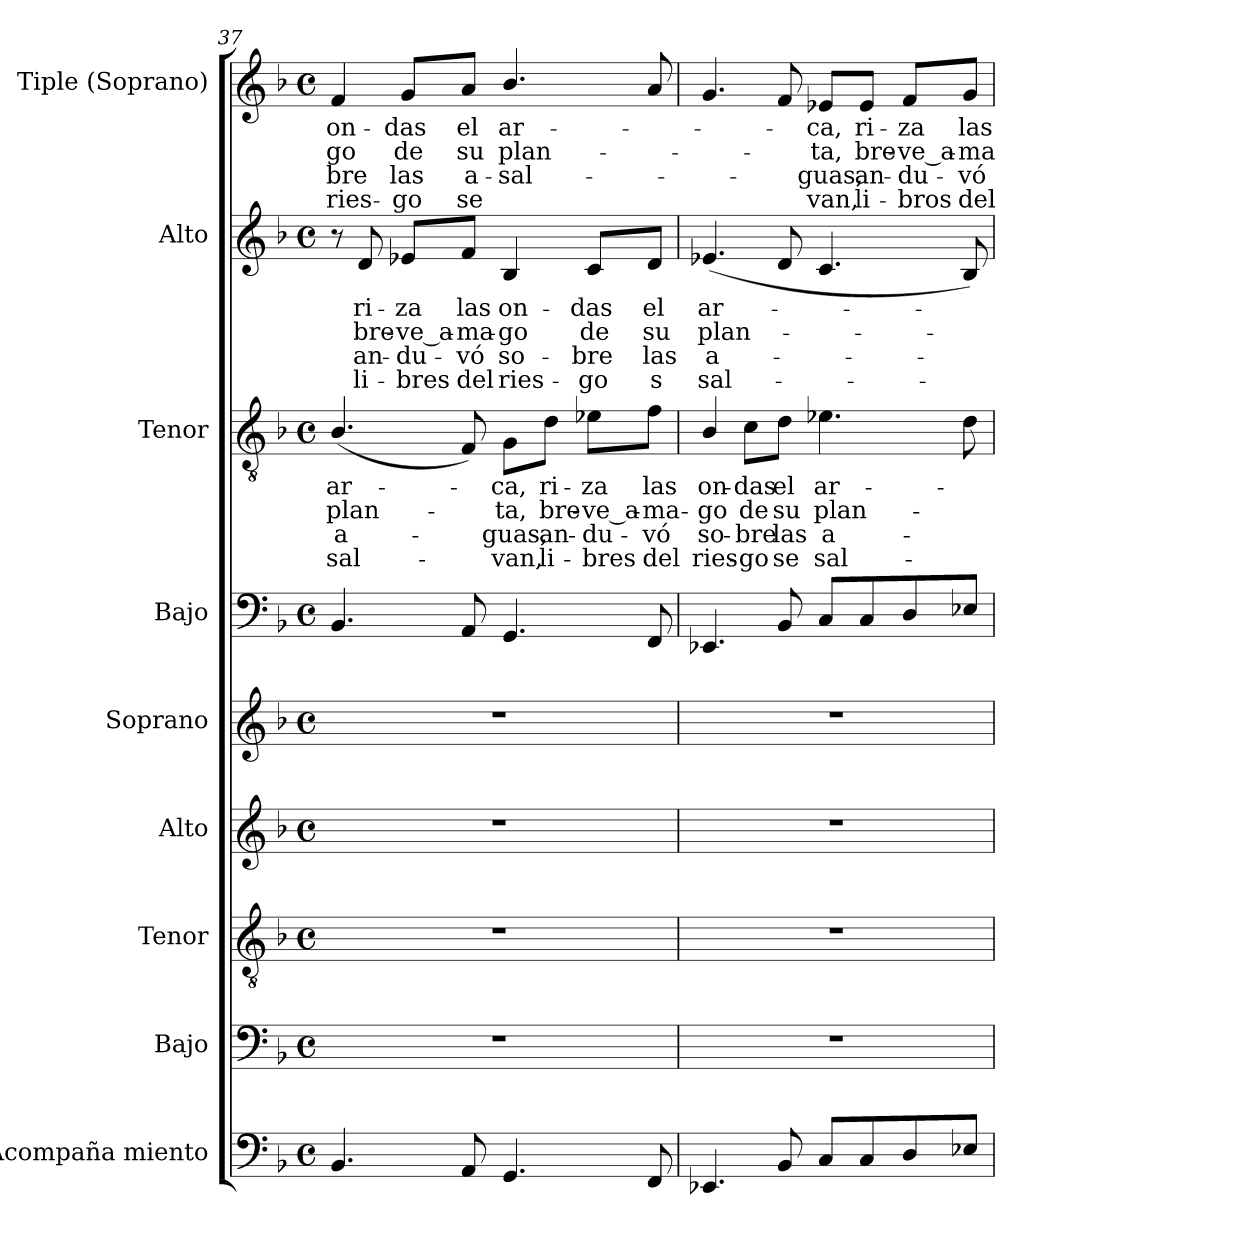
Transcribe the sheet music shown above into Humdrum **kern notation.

**kern	**kern	**kern	**kern	**kern	**kern	**kern	**text	**text	**text	**text	**kern	**text	**text	**text	**text	**kern	**text	**text	**text	**text
*part9	*part8	*part7	*part6	*part5	*part4	*part3	*part3	*part3	*part3	*part3	*part2	*part2	*part2	*part2	*part2	*part1	*part1	*part1	*part1	*part1
*staff9	*staff8	*staff7	*staff6	*staff5	*staff4	*staff3	*staff3	*staff3	*staff3	*staff3	*staff2	*staff2	*staff2	*staff2	*staff2	*staff1	*staff1	*staff1	*staff1	*staff1
*I"Acompaña miento	*I"Bajo	*I"Tenor	*I"Alto	*I"Soprano	*I"Bajo	*I"Tenor	*	*	*	*	*I"Alto	*	*	*	*	*I"Tiple (Soprano)	*	*	*	*
*I'Ac.	*I'B.	*I'T.	*I'A.	*I'S.	*I'B.	*I'T.	*	*	*	*	*I'A.	*	*	*	*	*I'S.	*	*	*	*
*clefF4	*clefF4	*clefGv2	*clefG2	*clefG2	*clefF4	*clefGv2	*	*	*	*	*clefG2	*	*	*	*	*clefG2	*	*	*	*
*	*	*ITrd7c12	*	*	*	*ITrd7c12	*	*	*	*	*	*	*	*	*	*	*	*	*	*
*k[b-]	*k[b-]	*k[b-]	*k[b-]	*k[b-]	*k[b-]	*k[b-]	*	*	*	*	*k[b-]	*	*	*	*	*k[b-]	*	*	*	*
*F:	*F:	*F:	*F:	*F:	*F:	*F:	*	*	*	*	*F:	*	*	*	*	*F:	*	*	*	*
*M4/4	*M4/4	*M4/4	*M4/4	*M4/4	*M4/4	*M4/4	*	*	*	*	*M4/4	*	*	*	*	*M4/4	*	*	*	*
*met(c)	*met(c)	*met(c)	*met(c)	*met(c)	*met(c)	*met(c)	*	*	*	*	*met(c)	*	*	*	*	*met(c)	*	*	*	*
=37	=37	=37	=37	=37	=37	=37	=37	=37	=37	=37	=37	=37	=37	=37	=37	=37	=37	=37	=37	=37
!	!	!	!	!	!	!	!LO:LY:b:color=#000000	!LO:LY:b:color=#000000	!LO:LY:b:color=#000000	!LO:LY:b:color=#000000	!	!	!	!	!	!	!	!	!	!
!	!	!	!	!	!	!	!	!	!	!	!	!	!	!	!	!	!LO:LY:b:color=#000000	!LO:LY:b:color=#000000	!LO:LY:b:color=#000000	!LO:LY:b:color=#000000
4.BB-i/	1r	1r	1r	1r	4.BB-i/	(4.BB-i/	ar-	plan-	a-	sal-	8r	.	.	.	.	4fi/	on-	-go	-bre	ries-
!	!	!	!	!	!	!	!	!	!	!	!	!LO:LY:b:color=#000000	!LO:LY:b:color=#000000	!LO:LY:b:color=#000000	!LO:LY:b:color=#000000	!	!	!	!	!
.	.	.	.	.	.	.	.	.	.	.	8di/	ri-	bre-	an-	li-	.	.	.	.	.
!	!	!	!	!	!	!	!	!	!	!	!	!LO:LY:b:color=#000000	!LO:LY:b:color=#000000	!LO:LY:b:color=#000000	!LO:LY:b:color=#000000	!	!	!	!	!
!	!	!	!	!	!	!	!	!	!	!	!	!	!	!	!	!	!LO:LY:b:color=#000000	!LO:LY:b:color=#000000	!LO:LY:b:color=#000000	!LO:LY:b:color=#000000
.	.	.	.	.	.	.	.	.	.	.	8e-i/L	-za	-ve_a-	-du-	-bres	8gi/L	-das	de	las	-go
!	!	!	!	!	!	!	!	!	!	!	!	!LO:LY:b:color=#000000	!LO:LY:b:color=#000000	!LO:LY:b:color=#000000	!LO:LY:b:color=#000000	!	!	!	!	!
!	!	!	!	!	!	!	!	!	!	!	!	!	!	!	!	!	!LO:LY:b:color=#000000	!LO:LY:b:color=#000000	!LO:LY:b:color=#000000	!LO:LY:b:color=#000000
8AAi/	.	.	.	.	8AAi/	8FFi/)	.	.	.	.	8fi/J	las	-ma-	-vó	del	8ai/J	el	su	a-	se
!	!	!	!	!	!	!	!LO:LY:b:color=#000000	!LO:LY:b:color=#000000	!LO:LY:b:color=#000000	!LO:LY:b:color=#000000	!	!	!	!	!	!	!	!	!	!
!	!	!	!	!	!	!	!	!	!	!	!	!LO:LY:b:color=#000000	!LO:LY:b:color=#000000	!LO:LY:b:color=#000000	!LO:LY:b:color=#000000	!	!	!	!	!
!	!	!	!	!	!	!	!	!	!	!	!	!	!	!	!	!	!LO:LY:b:color=#000000	!LO:LY:b:color=#000000	!LO:LY:b:color=#000000	!
4.GGi/	.	.	.	.	4.GGi/	8GGi\L	-ca,	-ta,	-guas,	-van,	4B-i/	on-	-go	so-	ries-	4.b-i/	ar-	plan-	sal-	.
!	!	!	!	!	!	!	!LO:LY:b:color=#000000	!LO:LY:b:color=#000000	!LO:LY:b:color=#000000	!LO:LY:b:color=#000000	!	!	!	!	!	!	!	!	!	!
.	.	.	.	.	.	8Di\J	ri-	bre-	an-	li-	.	.	.	.	.	.	.	.	.	.
!	!	!	!	!	!	!	!LO:LY:b:color=#000000	!LO:LY:b:color=#000000	!LO:LY:b:color=#000000	!LO:LY:b:color=#000000	!	!	!	!	!	!	!	!	!	!
!	!	!	!	!	!	!	!	!	!	!	!	!LO:LY:b:color=#000000	!LO:LY:b:color=#000000	!LO:LY:b:color=#000000	!LO:LY:b:color=#000000	!	!	!	!	!
.	.	.	.	.	.	8E-i\L	-za	-ve_a-	-du-	-bres	8ci/L	-das	de	-bre	-go	.	.	.	.	.
!	!	!	!	!	!	!	!LO:LY:b:color=#000000	!LO:LY:b:color=#000000	!LO:LY:b:color=#000000	!LO:LY:b:color=#000000	!	!	!	!	!	!	!	!	!	!
!	!	!	!	!	!	!	!	!	!	!	!	!LO:LY:b:color=#000000	!LO:LY:b:color=#000000	!LO:LY:b:color=#000000	!LO:LY:b:color=#000000	!	!	!	!	!
8FFi/	.	.	.	.	8FFi/	8Fi\J	las	-ma-	-vó	del	8di/J	el	su	las	s	8ai/	.	.	.	.
!!LO:LB:g=z
=38	=38	=38	=38	=38	=38	=38	=38	=38	=38	=38	=38	=38	=38	=38	=38	=38	=38	=38	=38	=38
!	!	!	!	!	!	!	!LO:LY:b:color=#000000	!LO:LY:b:color=#000000	!LO:LY:b:color=#000000	!LO:LY:b:color=#000000	!	!	!	!	!	!	!	!	!	!
!	!	!	!	!	!	!	!	!	!	!	!	!LO:LY:b:color=#000000	!LO:LY:b:color=#000000	!LO:LY:b:color=#000000	!LO:LY:b:color=#000000	!	!	!	!	!
4.EE-Xi/	1r	1r	1r	1r	4.EE-Xi/	4BB-i/	on-	-go	so-	ries-	(4.e-Xi/	ar-	plan-	a-	sal-	4.gi/	.	.	.	.
!	!	!	!	!	!	!	!LO:LY:b:color=#000000	!LO:LY:b:color=#000000	!LO:LY:b:color=#000000	!LO:LY:b:color=#000000	!	!	!	!	!	!	!	!	!	!
.	.	.	.	.	.	8Ci\L	-das	de	-bre	-go	.	.	.	.	.	.	.	.	.	.
!	!	!	!	!	!	!	!LO:LY:b:color=#000000	!LO:LY:b:color=#000000	!LO:LY:b:color=#000000	!LO:LY:b:color=#000000	!	!	!	!	!	!	!	!	!	!
8BB-i/	.	.	.	.	8BB-i/	8Di\J	el	su	las	se	8di/	.	.	.	.	8fi/	.	.	.	.
!	!	!	!	!	!	!	!LO:LY:b:color=#000000	!LO:LY:b:color=#000000	!LO:LY:b:color=#000000	!LO:LY:b:color=#000000	!	!	!	!	!	!	!	!	!	!
!	!	!	!	!	!	!	!	!	!	!	!	!	!	!	!	!	!LO:LY:b:color=#000000	!LO:LY:b:color=#000000	!LO:LY:b:color=#000000	!LO:LY:b:color=#000000
8Ci/L	.	.	.	.	8Ci/L	4.E-Xi\	ar-	plan-	a-	sal-	4.ci/	.	.	.	.	8e-Xi/L	-ca,	-ta,	-guas,	-van,
!	!	!	!	!	!	!	!	!	!	!	!	!	!	!	!	!	!LO:LY:b:color=#000000	!LO:LY:b:color=#000000	!LO:LY:b:color=#000000	!LO:LY:b:color=#000000
8Ci/	.	.	.	.	8Ci/	.	.	.	.	.	.	.	.	.	.	8e-i/J	ri-	bre-	an-	li-
!	!	!	!	!	!	!	!	!	!	!	!	!	!	!	!	!	!LO:LY:b:color=#000000	!LO:LY:b:color=#000000	!LO:LY:b:color=#000000	!LO:LY:b:color=#000000
8Di/	.	.	.	.	8Di/	.	.	.	.	.	.	.	.	.	.	8fi/L	-za	-ve_a-	-du-	-bros
!	!	!	!	!	!	!	!	!	!	!	!	!	!	!	!	!	!LO:LY:b:color=#000000	!LO:LY:b:color=#000000	!LO:LY:b:color=#000000	!LO:LY:b:color=#000000
8E-Xi/J	.	.	.	.	8E-Xi/J	8Di\	.	.	.	.	8B-i/)	.	.	.	.	8gi/J	las	-ma-	-vó	del
=	=	=	=	=	=	=	=	=	=	=	=	=	=	=	=	=	=	=	=	=
*-	*-	*-	*-	*-	*-	*-	*-	*-	*-	*-	*-	*-	*-	*-	*-	*-	*-	*-	*-	*-
